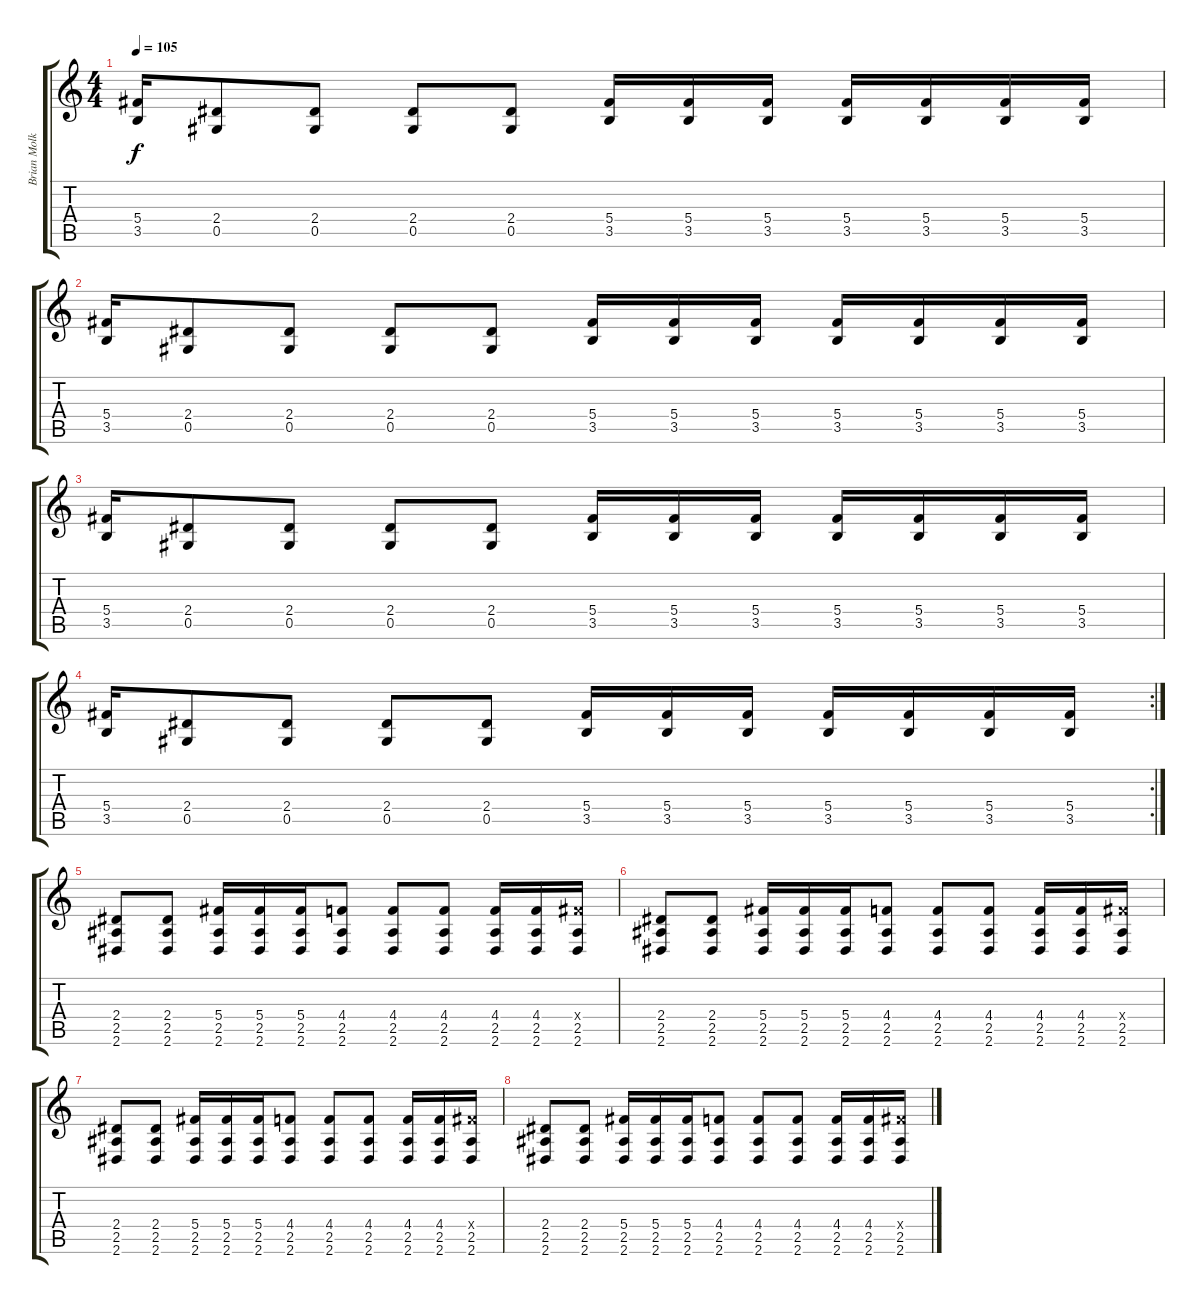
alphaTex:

\track ("Brian Molko" "Brian Molk") {instrument overdrivenguitar}
\staff {score tabs}
\tuning (Eb4 Bb3 Gb3 Db3 Ab2 Db2) {hide}
\ts (4 4)
\tempo 105
\clef g2
\ks c
(5.4 3.5).16{dy f} (2.4 0.5).8 (2.4 0.5).8 (2.4 0.5).8 (2.4 0.5).8 (5.4 3.5).16 (5.4 3.5).16 (5.4 3.5).16 (5.4 3.5).16 (5.4 3.5).16 (5.4 3.5).16 (5.4 3.5).16 |
(5.4 3.5).16 (2.4 0.5).8 (2.4 0.5).8 (2.4 0.5).8 (2.4 0.5).8 (5.4 3.5).16 (5.4 3.5).16 (5.4 3.5).16 (5.4 3.5).16 (5.4 3.5).16 (5.4 3.5).16 (5.4 3.5).16 |
(5.4 3.5).16 (2.4 0.5).8 (2.4 0.5).8 (2.4 0.5).8 (2.4 0.5).8 (5.4 3.5).16 (5.4 3.5).16 (5.4 3.5).16 (5.4 3.5).16 (5.4 3.5).16 (5.4 3.5).16 (5.4 3.5).16 |
\rc 2
(5.4 3.5).16 (2.4 0.5).8 (2.4 0.5).8 (2.4 0.5).8 (2.4 0.5).8 (5.4 3.5).16 (5.4 3.5).16 (5.4 3.5).16 (5.4 3.5).16 (5.4 3.5).16 (5.4 3.5).16 (5.4 3.5).16 |
(2.4 2.5 2.6).8{instrument overdrivenguitar} (2.4 2.5 2.6).8 (5.4 2.5 2.6).16 (5.4 2.5 2.6).16 (5.4 2.5 2.6).16 (4.4 2.5 2.6).8 (4.4 2.5 2.6).8 (4.4 2.5 2.6).8 (4.4 2.5 2.6).16 (4.4 2.5 2.6).16 (5.4{x} 2.5 2.6).16 |
(2.4 2.5 2.6).8 (2.4 2.5 2.6).8 (5.4 2.5 2.6).16 (5.4 2.5 2.6).16 (5.4 2.5 2.6).16 (4.4 2.5 2.6).8 (4.4 2.5 2.6).8 (4.4 2.5 2.6).8 (4.4 2.5 2.6).16 (4.4 2.5 2.6).16 (5.4{x} 2.5 2.6).16 |
(2.4 2.5 2.6).8 (2.4 2.5 2.6).8 (5.4 2.5 2.6).16 (5.4 2.5 2.6).16 (5.4 2.5 2.6).16 (4.4 2.5 2.6).8 (4.4 2.5 2.6).8 (4.4 2.5 2.6).8 (4.4 2.5 2.6).16 (4.4 2.5 2.6).16 (5.4{x} 2.5 2.6).16 |
(2.4 2.5 2.6).8 (2.4 2.5 2.6).8 (5.4 2.5 2.6).16 (5.4 2.5 2.6).16 (5.4 2.5 2.6).16 (4.4 2.5 2.6).8 (4.4 2.5 2.6).8 (4.4 2.5 2.6).8 (4.4 2.5 2.6).16 (4.4 2.5 2.6).16 (5.4{x} 2.5 2.6).16
